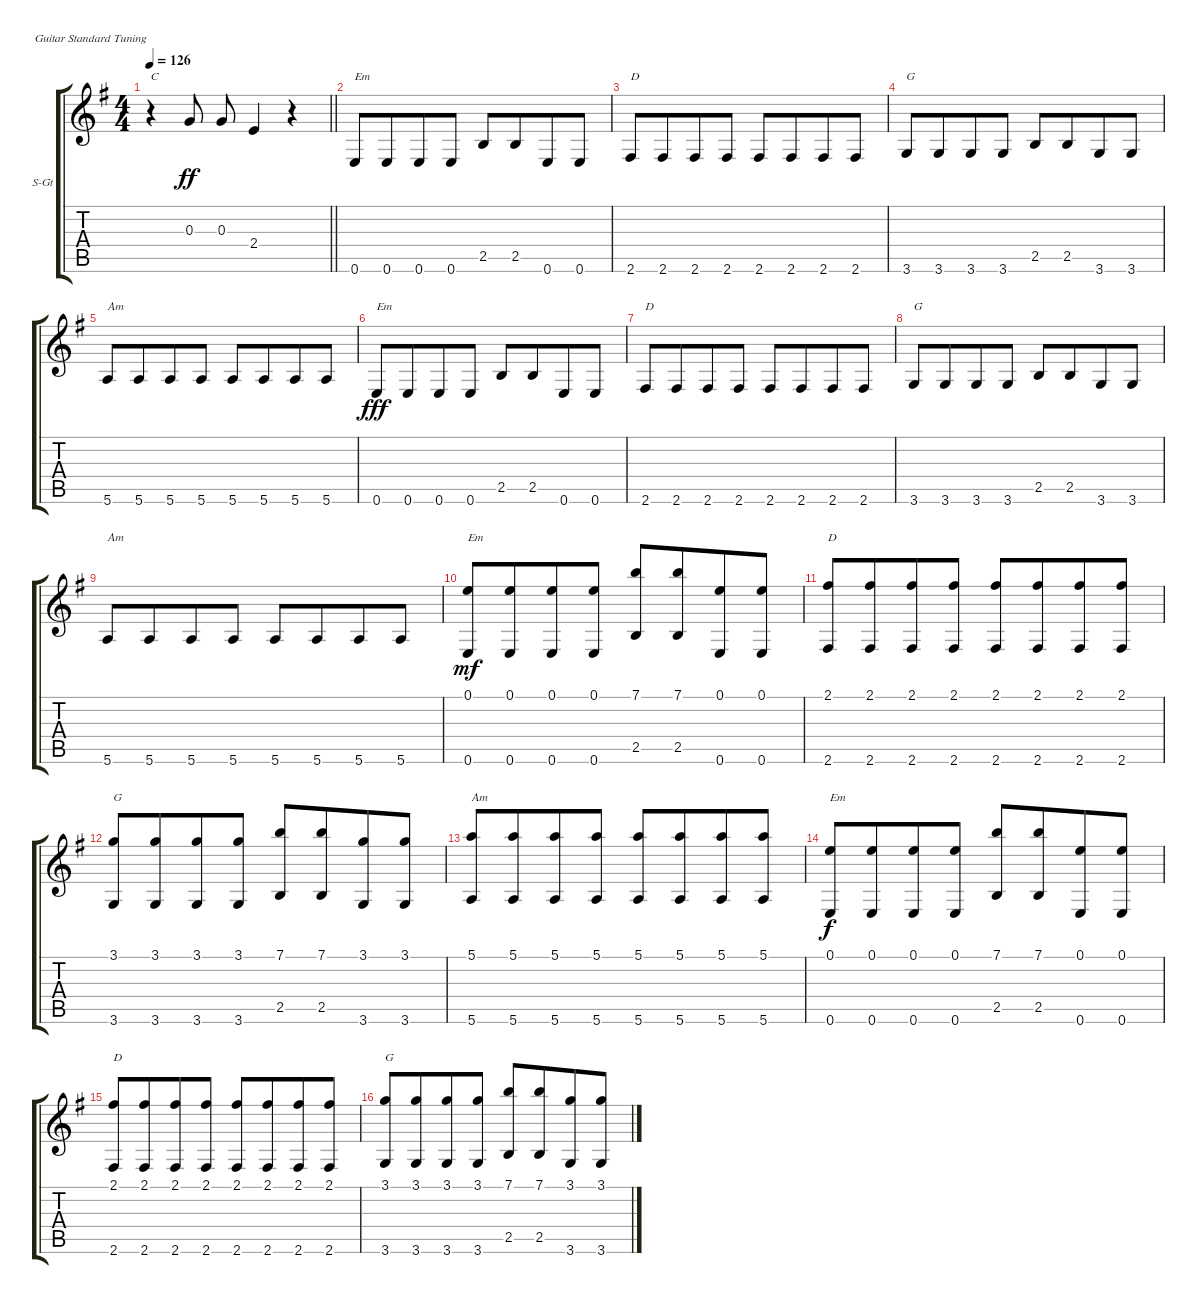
\bracketExtendMode groupsimilarinstruments
\firstSystemTrackNameOrientation horizontal
\otherSystemsTrackNameOrientation horizontal
\track ("Вокал" "S-Gt") {instrument accordion}
\staff {score tabs}
\tuning (E4 B3 G3 D3 A2 E2)
\displaytranspose 12
\ts (4 4)
\tempo 126
\clef g2
\barLineRight lightlight
\ks eminor
r.4{txt "C" dy ff} 0.3.8{beam split} 0.3.8 2.4.4 r.4 |
\section ("" "")
0.6.8{txt "Em"} 0.6.8{beam merge} 0.6.8 0.6.8 2.5.8 2.5.8{beam merge} 0.6.8 0.6.8 |
2.6.8{txt "D"} 2.6.8{beam merge} 2.6.8 2.6.8 2.6.8 2.6.8{beam merge} 2.6.8 2.6.8 |
3.6.8{txt "G"} 3.6.8{beam merge} 3.6.8 3.6.8 2.5.8 2.5.8{beam merge} 3.6.8 3.6.8 |
5.6.8{txt "Am"} 5.6.8{beam merge} 5.6.8 5.6.8 5.6.8 5.6.8{beam merge} 5.6.8 5.6.8 |
0.6.8{txt "Em" dy fff} 0.6.8{beam merge} 0.6.8 0.6.8 2.5.8 2.5.8{beam merge} 0.6.8 0.6.8 |
2.6.8{txt "D"} 2.6.8{beam merge} 2.6.8 2.6.8 2.6.8 2.6.8{beam merge} 2.6.8 2.6.8 |
3.6.8{txt "G"} 3.6.8{beam merge} 3.6.8 3.6.8 2.5.8 2.5.8{beam merge} 3.6.8 3.6.8 |
5.6.8{txt "Am"} 5.6.8{beam merge} 5.6.8 5.6.8 5.6.8 5.6.8{beam merge} 5.6.8 5.6.8 |
(0.1 0.6).8{txt "Em" dy mf} (0.1 0.6).8{beam merge} (0.1 0.6).8 (0.1 0.6).8 (7.1 2.5).8 (7.1 2.5).8{beam merge} (0.1 0.6).8 (0.1 0.6).8 |
(2.1 2.6).8{txt "D"} (2.1 2.6).8{beam merge} (2.1 2.6).8 (2.1 2.6).8 (2.1 2.6).8 (2.1 2.6).8{beam merge} (2.1 2.6).8 (2.1 2.6).8 |
(3.1 3.6).8{txt "G"} (3.1 3.6).8{beam merge} (3.1 3.6).8 (3.1 3.6).8 (7.1 2.5).8 (7.1 2.5).8{beam merge} (3.1 3.6).8 (3.1 3.6).8 |
(5.1 5.6).8{txt "Am"} (5.1 5.6).8{beam merge} (5.1 5.6).8 (5.1 5.6).8 (5.1 5.6).8 (5.1 5.6).8{beam merge} (5.1 5.6).8 (5.1 5.6).8 |
(0.1 0.6).8{txt "Em" dy f} (0.1 0.6).8{beam merge} (0.1 0.6).8 (0.1 0.6).8 (7.1 2.5).8 (7.1 2.5).8{beam merge} (0.1 0.6).8 (0.1 0.6).8 |
(2.1 2.6).8{txt "D"} (2.1 2.6).8{beam merge} (2.1 2.6).8 (2.1 2.6).8 (2.1 2.6).8 (2.1 2.6).8{beam merge} (2.1 2.6).8 (2.1 2.6).8 |
(3.1 3.6).8{txt "G"} (3.1 3.6).8{beam merge} (3.1 3.6).8 (3.1 3.6).8 (7.1 2.5).8 (7.1 2.5).8{beam merge} (3.1 3.6).8 (3.1 3.6).8
